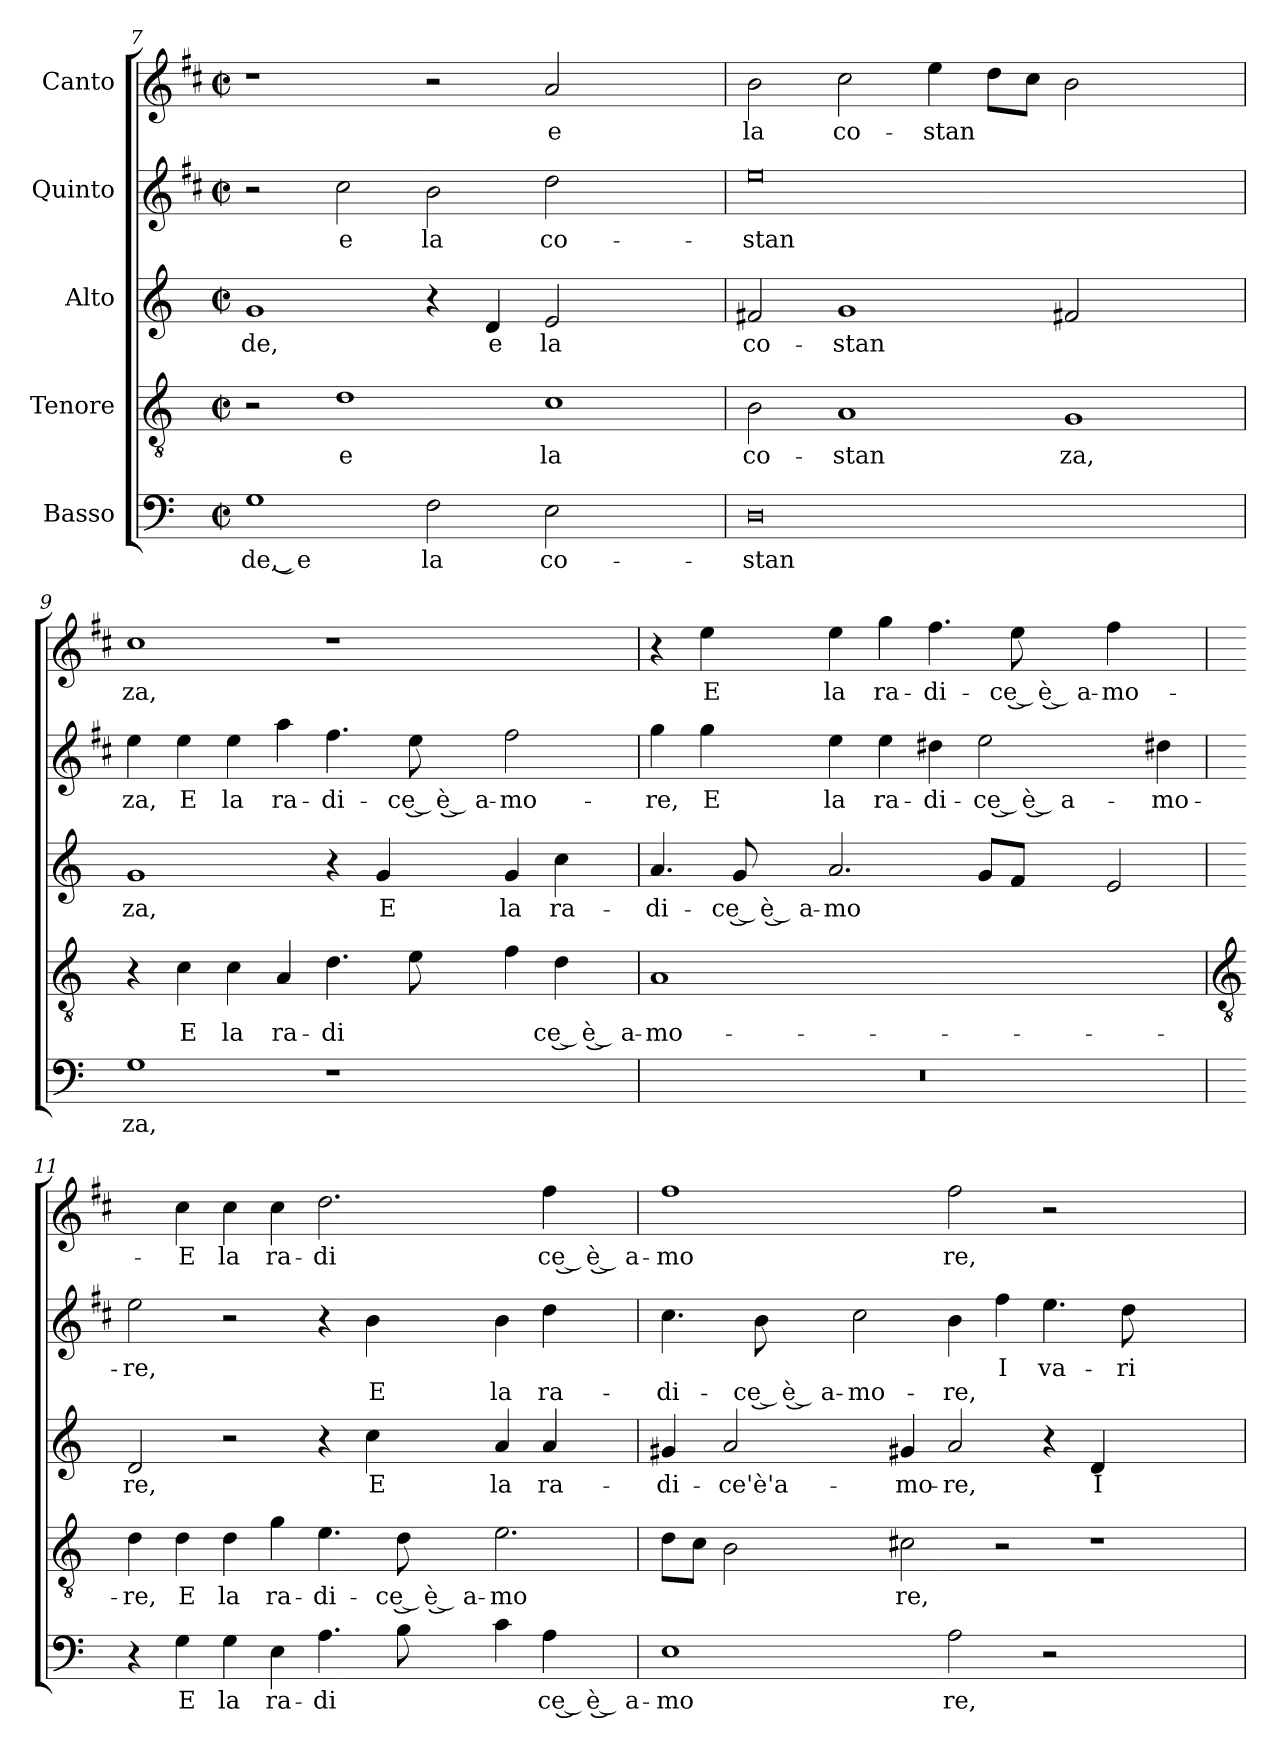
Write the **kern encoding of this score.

**kern	**text	**kern	**text	**kern	**text	**kern	**text	**text	**kern	**text
*part5	*part5	*part4	*part4	*part3	*part3	*part2	*part2	*part2	*part1	*part1
*staff5	*staff5	*staff4	*staff4	*staff3	*staff3	*staff2	*staff2	*staff2	*staff1	*staff1
*I"Basso	*	*I"Tenore	*	*I"Alto	*	*I"Quinto	*	*	*I"Canto	*
!!LO:LB:g=z
*clefF4	*	*clefGv2	*	*clefG2	*	*clefG2	*	*	*clefG2	*
*	*	*	*	*	*	*ITrd1c2	*	*	*ITrd1c2	*
*k[]	*	*k[]	*	*k[]	*	*k[]	*	*	*k[]	*
*C:	*	*C:	*	*C:	*	*C:	*	*	*C:	*
*M4/2	*	*M4/2	*	*M4/2	*	*M4/2	*	*	*M4/2	*
*met(c|)	*	*met(c|)	*	*met(c|)	*	*met(c|)	*	*	*met(c|)	*
=7	=7	=7	=7	=7	=7	=7	=7	=7	=7	=7
!	!LO:LY:b	!	!	!	!LO:LY:b	!	!	!	!	!
1G	-de,͜ e	2r	.	1g	-de,	2r	.	.	1r	.
!	!	!	!LO:LY:b	!	!	!	!LO:LY:b	!	!	!
.	.	1d	e	.	.	2b	e	.	.	.
!	!LO:LY:b	!	!	!	!	!	!LO:LY:b	!	!	!
2F	la	.	.	4r	.	2a	la	.	2r	.
!	!	!	!	!	!LO:LY:b	!	!	!	!	!
.	.	.	.	4d	e	.	.	.	.	.
!	!LO:LY:b	!	!LO:LY:b	!	!LO:LY:b	!	!LO:LY:b	!	!	!LO:LY:b
2E	co-	1c	la	2e	la	2cc	co-	.	2g	e
2ryy	.	.	.	2ryy	.	2ryy	.	.	2ryy	.
=8	=8	=8	=8	=8	=8	=8	=8	=8	=8	=8
!	!LO:LY:b	!	!LO:LY:b	!	!LO:LY:b	!	!LO:LY:b	!	!	!LO:LY:b
0D	-stan	2B	co-	2f#X	co-	0dd	-stan	.	2a	la
!	!	!	!LO:LY:b	!	!LO:LY:b	!	!	!	!	!LO:LY:b
.	.	1A	-stan	1g	-stan	.	.	.	2b	co-
!	!	!	!	!	!	!	!	!	!	!LO:LY:b
.	.	.	.	.	.	.	.	.	4dd	-stan
.	.	.	.	.	.	.	.	.	8ccL	.
.	.	.	.	.	.	.	.	.	8bJ	.
!	!	!	!LO:LY:b	!	!	!	!	!	!	!
.	.	1G	za,	2f#X	.	.	.	.	2a	.
2ryy	.	.	.	2ryy	.	2ryy	.	.	2ryy	.
=9	=9	=9	=9	=9	=9	=9	=9	=9	=9	=9
!	!LO:LY:b	!	!	!	!LO:LY:b	!	!LO:LY:b	!	!	!LO:LY:b
1G	za,	4r	.	1g	za,	4dd	za,	.	1b	za,
!	!	!	!LO:LY:b	!	!	!	!LO:LY:b	!	!	!
.	.	4c	E	.	.	4dd	E	.	.	.
!	!	!	!LO:LY:b	!	!	!	!LO:LY:b	!	!	!
.	.	4c	la	.	.	4dd	la	.	.	.
!	!	!	!LO:LY:b	!	!	!	!LO:LY:b	!	!	!
.	.	4A	ra-	.	.	4gg	ra-	.	.	.
!	!	!	!LO:LY:b	!	!	!	!LO:LY:b	!	!	!
1r	.	4.d	-di	4r	.	4.ee	-di-	.	1r	.
!	!	!	!	!	!LO:LY:b	!	!	!	!	!
.	.	.	.	4g	E	.	.	.	.	.
!	!	!	!	!	!	!	!LO:LY:b	!	!	!
.	.	8e	.	.	.	8dd	-ce͜ è͜ a-	.	.	.
!	!	!	!	!	!LO:LY:b	!	!LO:LY:b	!	!	!
.	.	4f	.	4g	la	2ee	-mo-	.	.	.
!	!	!	!LO:LY:b	!	!LO:LY:b	!	!	!	!	!
.	.	4d	ce͜ è͜ a-	4cc	ra-	.	.	.	.	.
=10	=10	=10	=10	=10	=10	=10	=10	=10	=10	=10
!	!	!	!LO:LY:b	!	!LO:LY:b	!	!LO:LY:b	!	!	!
0r	.	1A	-mo-	4.a	-di-	4ff	-re,	.	4r	.
!	!	!	!	!	!	!	!LO:LY:b	!	!	!LO:LY:b
.	.	.	.	.	.	4ff	E	.	4dd	E
!	!	!	!	!	!LO:LY:b	!	!	!	!	!
.	.	.	.	8g	-ce͜ è͜ a-	.	.	.	.	.
!	!	!	!	!	!LO:LY:b	!	!LO:LY:b	!	!	!LO:LY:b
.	.	.	.	2.a	-mo	4dd	la	.	4dd	la
!	!	!	!	!	!	!	!LO:LY:b	!	!	!LO:LY:b
.	.	.	.	.	.	4dd	ra-	.	4ff	ra-
!	!	!	!	!	!	!	!LO:LY:b	!	!	!LO:LY:b
.	.	1ryy	.	.	.	4cc#X	-di-	.	4.ee	-di-
!	!	!	!	!	!	!	!LO:LY:b	!	!	!
.	.	.	.	8gL	.	2dd	-ce͜ è͜ a-	.	.	.
!	!	!	!	!	!	!	!	!	!	!LO:LY:b
.	.	.	.	8fJ	.	.	.	.	8dd	-ce͜ è͜ a-
!	!	!	!	!	!	!	!	!	!	!LO:LY:b
.	.	.	.	2e	.	.	.	.	4ee	-mo-
!	!	!	!	!	!	!	!LO:LY:b	!	!	!LO:LY:b
.	.	.	.	.	.	4cc#X	-mo-	.	[4ayy	-re,
!!LO:LB:g=z
=11	=11	=11	=11	=11	=11	=11	=11	=11	=11	=11
*	*	*clefGv2	*	*	*	*	*	*	*	*
!	!	!	!LO:LY:b	!	!LO:LY:b	!	!LO:LY:b	!	!	!
4r	.	4d	-re,	2d	re,	2dd	-re,	.	4ayy]	.
!	!LO:LY:b	!	!LO:LY:b	!	!	!	!	!	!	!LO:LY:b
4G	E	4d	E	.	.	.	.	.	4b	E
!	!LO:LY:b	!	!LO:LY:b	!	!	!	!	!	!	!LO:LY:b
4G	la	4d	la	2r	.	2r	.	.	4b	la
!	!LO:LY:b	!	!LO:LY:b	!	!	!	!	!	!	!LO:LY:b
4E	ra-	4g	ra-	.	.	.	.	.	4b	ra-
!	!LO:LY:b	!	!LO:LY:b	!	!	!	!	!	!	!LO:LY:b
4.A	-di	4.e	-di-	4r	.	4r	.	.	2.cc	-di
!	!	!	!	!	!LO:LY:b	!	!	!LO:LY:b	!	!
.	.	.	.	4cc	E	4a	.	E	.	.
!	!	!	!LO:LY:b	!	!	!	!	!	!	!
8B	.	8d	-ce͜ è͜ a-	.	.	.	.	.	.	.
!	!	!	!LO:LY:b	!	!LO:LY:b	!	!	!LO:LY:b	!	!
4c	.	2.e	-mo	4a	la	4a	.	la	.	.
!	!LO:LY:b	!	!	!	!LO:LY:b	!	!	!LO:LY:b	!	!LO:LY:b
4A	ce͜ è͜ a-	.	.	4a	ra-	4cc	.	ra-	4ee	ce͜ è͜ a-
4ryy	.	.	.	4ryy	.	4ryy	.	.	4ryy	.
=12	=12	=12	=12	=12	=12	=12	=12	=12	=12	=12
!	!LO:LY:b	!	!	!	!LO:LY:b	!	!	!LO:LY:b	!	!LO:LY:b
1E	-mo	8dL	.	4g#X	-di-	4.b	.	-di-	1ee	-mo
.	.	8cJ	.	.	.	.	.	.	.	.
!	!	!	!	!	!LO:LY:b	!	!	!	!	!
.	.	2B	.	2a	-ce'è'a-	.	.	.	.	.
!	!	!	!	!	!	!	!	!LO:LY:b	!	!
.	.	.	.	.	.	8a	.	-ce͜ è͜ a-	.	.
!	!	!	!	!	!	!	!	!LO:LY:b	!	!
.	.	.	.	.	.	2b	.	-mo-	.	.
!	!	!	!LO:LY:b	!	!LO:LY:b	!	!	!	!	!
.	.	2c#X	re,	4g#X	-mo-	.	.	.	.	.
!	!LO:LY:b	!	!	!	!LO:LY:b	!	!	!LO:LY:b	!	!LO:LY:b
2A	re,	.	.	2a	-re,	4a	.	-re,	2ee	re,
!	!	!	!	!	!	!	!LO:LY:b	!	!	!
.	.	2r	.	.	.	4ee	I	.	.	.
!	!	!	!	!	!	!	!LO:LY:b	!	!	!
2r	.	.	.	4r	.	4.dd	va-	.	2r	.
!	!	!	!	!	!LO:LY:b	!	!	!	!	!
.	.	1r	.	4d	I	.	.	.	.	.
!	!	!	!	!	!	!	!LO:LY:b	!	!	!
.	.	.	.	.	.	8cc	-ri	.	.	.
2.ryy	.	.	.	2.ryy	.	2.ryy	.	.	2.ryy	.
=	=	=	=	=	=	=	=	=	=	=
*-	*-	*-	*-	*-	*-	*-	*-	*-	*-	*-
